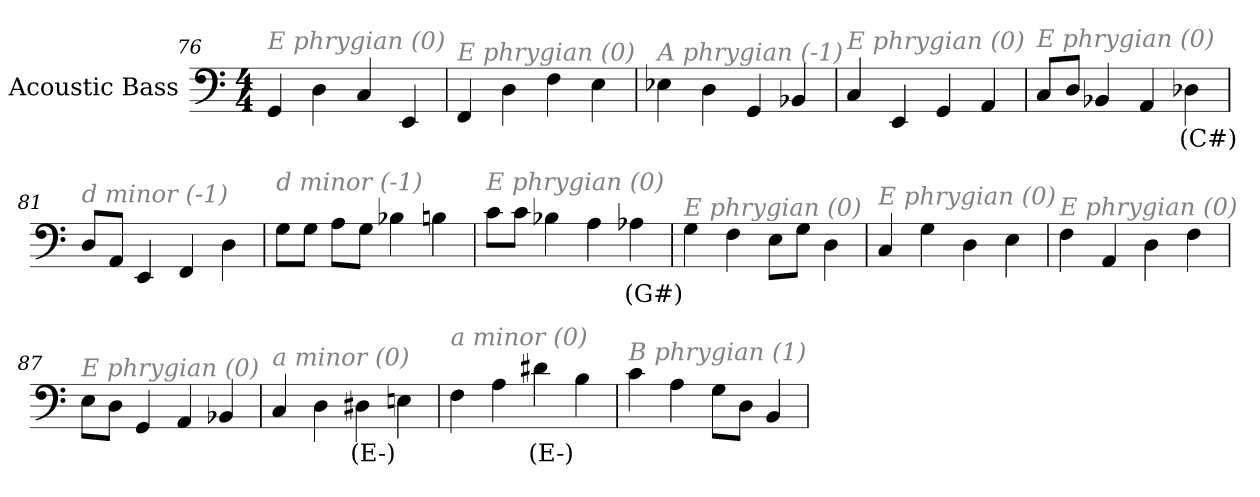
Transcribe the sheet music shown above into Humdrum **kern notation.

**kern	**text
*part1	*part1
*staff1	*staff1
*I"Acoustic Bass	*
*clefF4	*
*ITrd7c12	*
*k[]	*
*C:	*
*M4/4	*
=76	=76
!LO:TX:i:color=#808080:t=E phrygian (0)	!
4GGG	.
4DD	.
4CC	.
4EEE	.
=77	=77
!LO:TX:i:color=#808080:t=E phrygian (0)	!
4FFF	.
4DD	.
4FF	.
4EE	.
=78	=78
!LO:TX:i:color=#808080:t=A phrygian (-1)	!
4EE-X	.
4DD	.
4GGG	.
4BBB-X	.
=79	=79
!LO:TX:i:color=#808080:t=E phrygian (0)	!
4CC	.
4EEE	.
4GGG	.
4AAA	.
=80	=80
!LO:TX:i:color=#808080:t=E phrygian (0)	!
8CCL	.
8DDJ	.
4BBB-X	.
4AAA	.
4DD-Xi	(C#)
=81	=81
!LO:TX:i:color=#808080:t=d minor (-1)	!
8DDL	.
8AAAJ	.
4EEE	.
4FFF	.
4DD	.
=82	=82
!LO:TX:i:color=#808080:t=d minor (-1)	!
8GGL	.
8GGJ	.
8AAL	.
8GGJ	.
4BB-X	.
4BBn	.
=83	=83
!LO:TX:i:color=#808080:t=E phrygian (0)	!
8CL	.
8CJ	.
4BB-X	.
4AA	.
4AA-Xi	(G#)
=84	=84
!LO:TX:i:color=#808080:t=E phrygian (0)	!
4GG	.
4FF	.
8EEL	.
8GGJ	.
4DD	.
=85	=85
!LO:TX:i:color=#808080:t=E phrygian (0)	!
4CC	.
4GG	.
4DD	.
4EE	.
=86	=86
!LO:TX:i:color=#808080:t=E phrygian (0)	!
4FF	.
4AAA	.
4DD	.
4FF	.
=87	=87
!LO:TX:i:color=#808080:t=E phrygian (0)	!
8EEL	.
8DDJ	.
4GGG	.
4AAA	.
4BBB-X	.
=88	=88
!LO:TX:i:color=#808080:t=a minor (0)	!
4CC	.
4DD	.
4DD#Xi	(E-)
4EEn	.
=89	=89
!LO:TX:i:color=#808080:t=a minor (0)	!
4FF	.
4AA	.
4D#Xi	(E-)
4BB	.
=90	=90
!LO:TX:i:color=#808080:t=B phrygian (1)	!
4C	.
4AA	.
8GGL	.
8DDJ	.
4BBB	.
=	=
*-	*-
